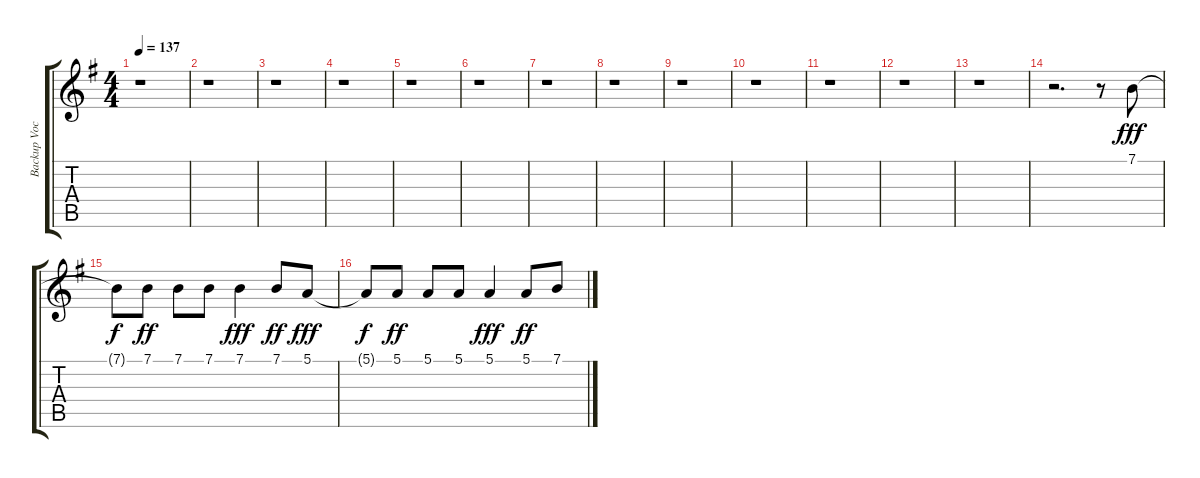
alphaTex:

\track ("Backup Vocals" "Backup Voc") {instrument flute}
\staff {score tabs}
\tuning (E4 B3 G3 D3 A2 E2) {hide}
\ts (4 4)
\tempo 137
\clef g2
\ks g
r.1{dy ff} |
r.1 |
r.1 |
r.1 |
r.1 |
r.1 |
r.1 |
r.1 |
r.1 |
r.1 |
r.1 |
r.1 |
r.1 |
r.2{d} r.8 7.1.8{dy fff} |
7.1{t}.8{dy f} 7.1.8{dy ff} 7.1.8 7.1.8 7.1.4{dy fff} 7.1.8{dy ff} 5.1.8{dy fff} |
5.1{t}.8{dy f} 5.1.8{dy ff} 5.1.8 5.1.8 5.1.4{dy fff} 5.1.8{dy ff} 7.1.8
